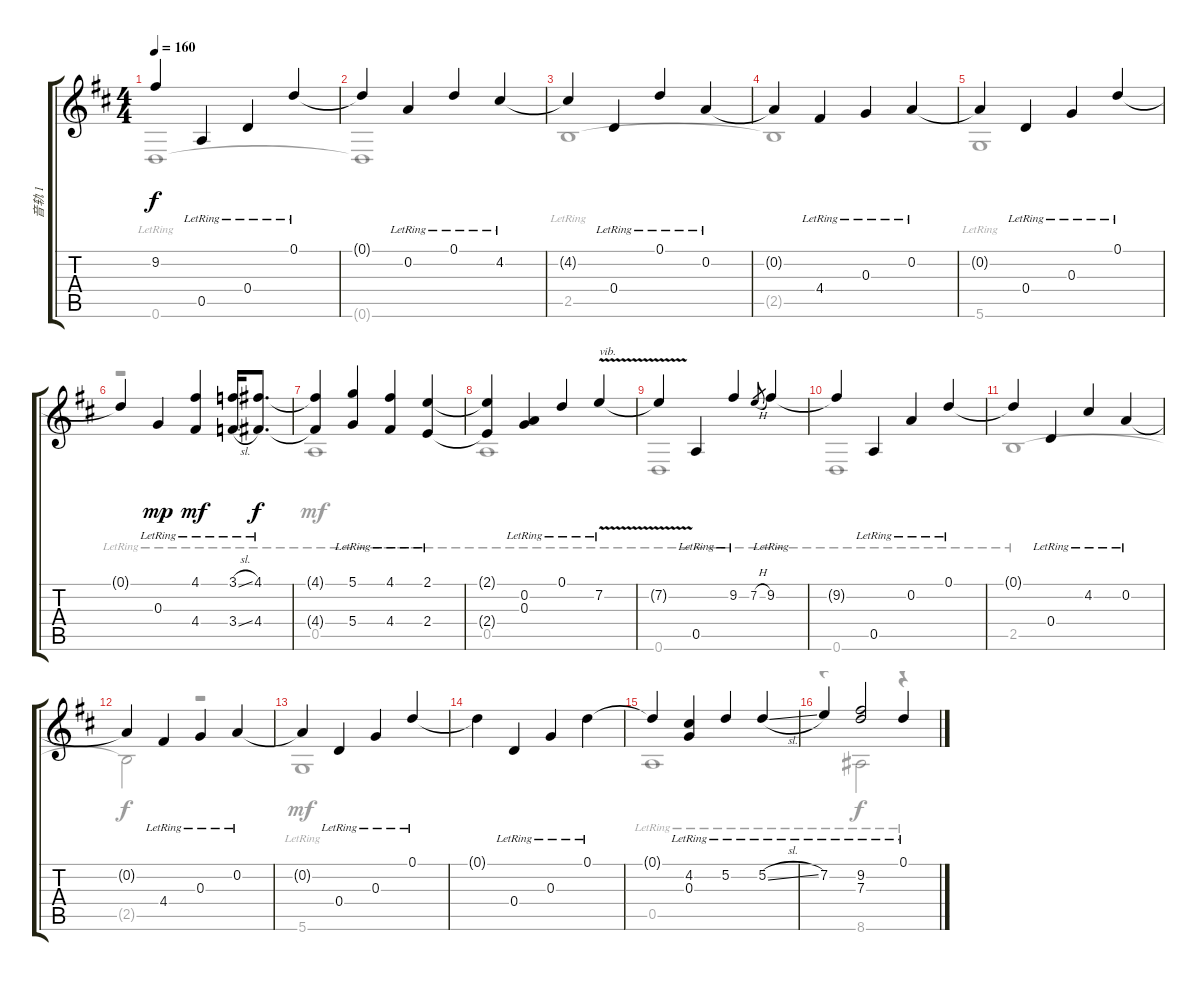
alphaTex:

\track ("音轨 1" "音轨 1") {instrument acousticguitarsteel}
\staff {score tabs}
\tuning (D4 A3 G3 D3 A2 D2) {hide}
\voice
\ts (4 4)
\tempo 160
\clef g2
\ks d
9.2{t}.4{dy f} 0.5{lr}.4 0.4{lr}.4 0.1{lr}.4 |
0.1{t}.4 0.2{lr}.4 0.1{lr}.4 4.2{lr}.4 |
4.2{t}.4 0.4{lr}.4 0.1{lr}.4 0.2{lr}.4 |
0.2{t}.4 4.4{lr}.4 0.3{lr}.4 0.2{lr}.4 |
0.2{t}.4 0.4{lr}.4 0.3{lr}.4 0.1{lr}.4 |
0.1{t}.4 0.3{lr}.4{dy mp} (4.1{lr} 4.4{lr}).4{dy mf} (3.1{sl lr} 3.4{sl lr}).16 (4.1{lr} 4.4{lr}).8{d dy f} |
(4.1{t} 4.4{t}).4 (5.1{lr} 5.4{lr}).4 (4.1{lr} 4.4{lr}).4 (2.1{lr} 2.4{lr}).4 |
(2.1{t} 2.4{t}).4 (0.2{lr} 0.3{lr}).4 0.1{lr}.4 7.2{v lr}.4{txt "vib."} |
7.2{t}.4 0.5{lr}.4 9.2{lr}.4 7.2{h}.8{gr} 9.2{lr}.4 |
9.2{t}.4 0.5{lr}.4 0.2{lr}.4 0.1{lr}.4 |
0.1{t}.4 0.4{lr}.4 4.2{lr}.4 0.2{lr}.4 |
0.2{t}.4 4.4{lr}.4 0.3{lr}.4 0.2{lr}.4 |
0.2{t}.4 0.4{lr}.4 0.3{lr}.4 0.1{lr}.4 |
0.1{t}.4 0.4{lr}.4 0.3{lr}.4 0.1{lr}.4 |
0.1{t}.4 (4.2{lr} 0.3{lr}).4 5.2{lr}.4 5.2{sl lr}.4 |
7.2{lr}.4 (9.2{lr} 7.3{lr}).2 0.1{lr}.4
\voice
\clef g2
\ottava regular
\simile none
\ks d
0.6{lr}.1{dy f} |
0.6{t}.1 |
2.5{lr}.1 |
2.5{t}.1 |
5.6{lr}.1 |
r.1 |
0.5{lr}.1{dy mf} |
0.5{lr}.1 |
0.6{lr}.1 |
0.6{lr}.1 |
2.5{lr}.1 |
2.5{t}.2{dy f} r.2 |
5.6{lr}.1{dy mf} |
|
0.5{lr}.1 |
r.4 8.6{lr}.2{dy f} r.4
